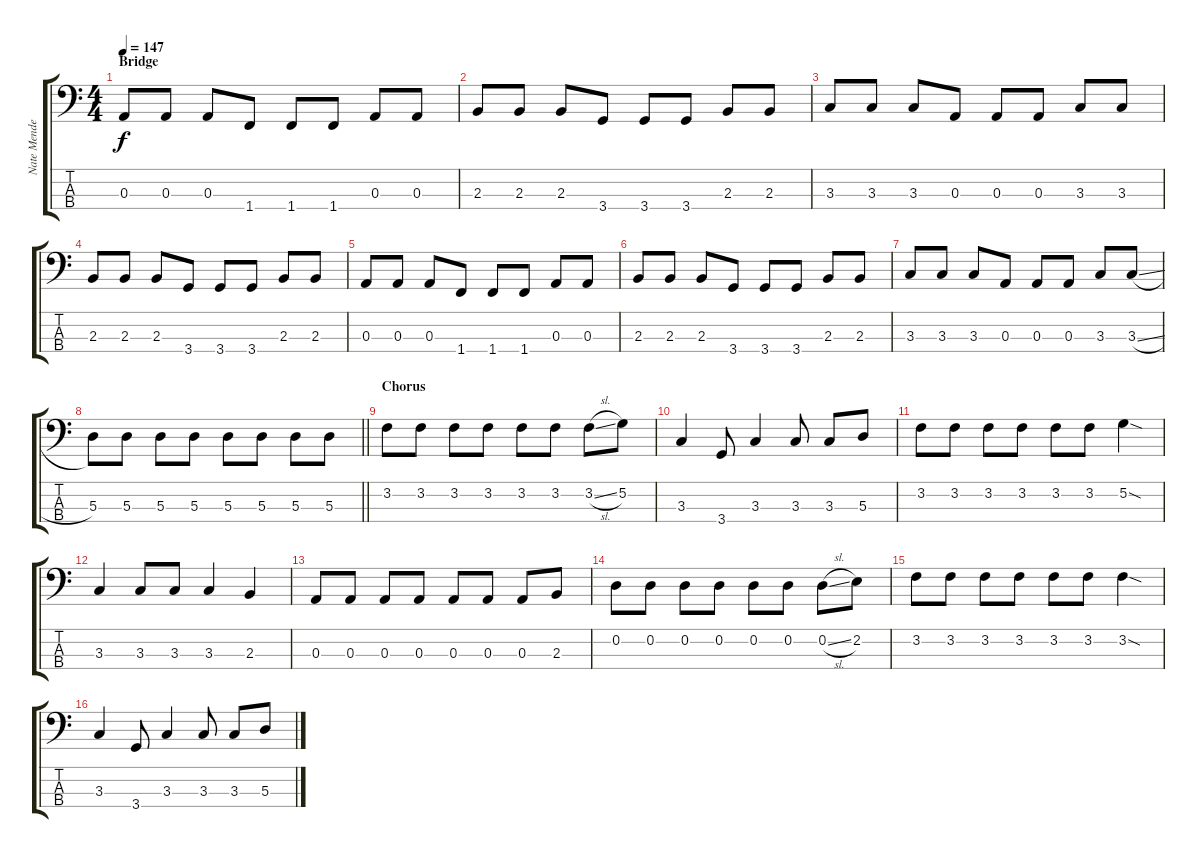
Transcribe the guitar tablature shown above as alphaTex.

\track ("Nate Mendel - Bass Guitar" "Nate Mende") {instrument electricbassfinger}
\staff {score tabs}
\tuning (G2 D2 A1 E1) {hide}
\ts (4 4)
\section ("" "Bridge")
\tempo 147
\clef f4
\ks c
0.3.8{dy f} 0.3.8 0.3.8 1.4.8 1.4.8 1.4.8 0.3.8 0.3.8 |
2.3.8 2.3.8 2.3.8 3.4.8 3.4.8 3.4.8 2.3.8 2.3.8 |
3.3.8 3.3.8 3.3.8 0.3.8 0.3.8 0.3.8 3.3.8 3.3.8 |
2.3.8 2.3.8 2.3.8 3.4.8 3.4.8 3.4.8 2.3.8 2.3.8 |
0.3.8 0.3.8 0.3.8 1.4.8 1.4.8 1.4.8 0.3.8 0.3.8 |
2.3.8 2.3.8 2.3.8 3.4.8 3.4.8 3.4.8 2.3.8 2.3.8 |
3.3.8 3.3.8 3.3.8 0.3.8 0.3.8 0.3.8 3.3.8 3.3{sl}.8 |
\barLineRight lightlight
5.3.8 5.3.8 5.3.8 5.3.8 5.3.8 5.3.8 5.3.8 5.3.8 |
\section ("" "Chorus")
3.2.8 3.2.8 3.2.8 3.2.8 3.2.8 3.2.8 3.2{sl}.8 5.2.8 |
3.3.4 3.4.8 3.3.4 3.3.8 3.3.8 5.3.8 |
3.2.8 3.2.8 3.2.8 3.2.8 3.2.8 3.2.8 5.2{sod}.4 |
3.3.4 3.3.8 3.3.8 3.3.4 2.3.4 |
0.3.8 0.3.8 0.3.8 0.3.8 0.3.8 0.3.8 0.3.8 2.3.8 |
0.2.8 0.2.8 0.2.8 0.2.8 0.2.8 0.2.8 0.2{sl}.8 2.2.8 |
3.2.8 3.2.8 3.2.8 3.2.8 3.2.8 3.2.8 3.2{sod}.4 |
3.3.4 3.4.8 3.3.4 3.3.8 3.3.8 5.3.8
